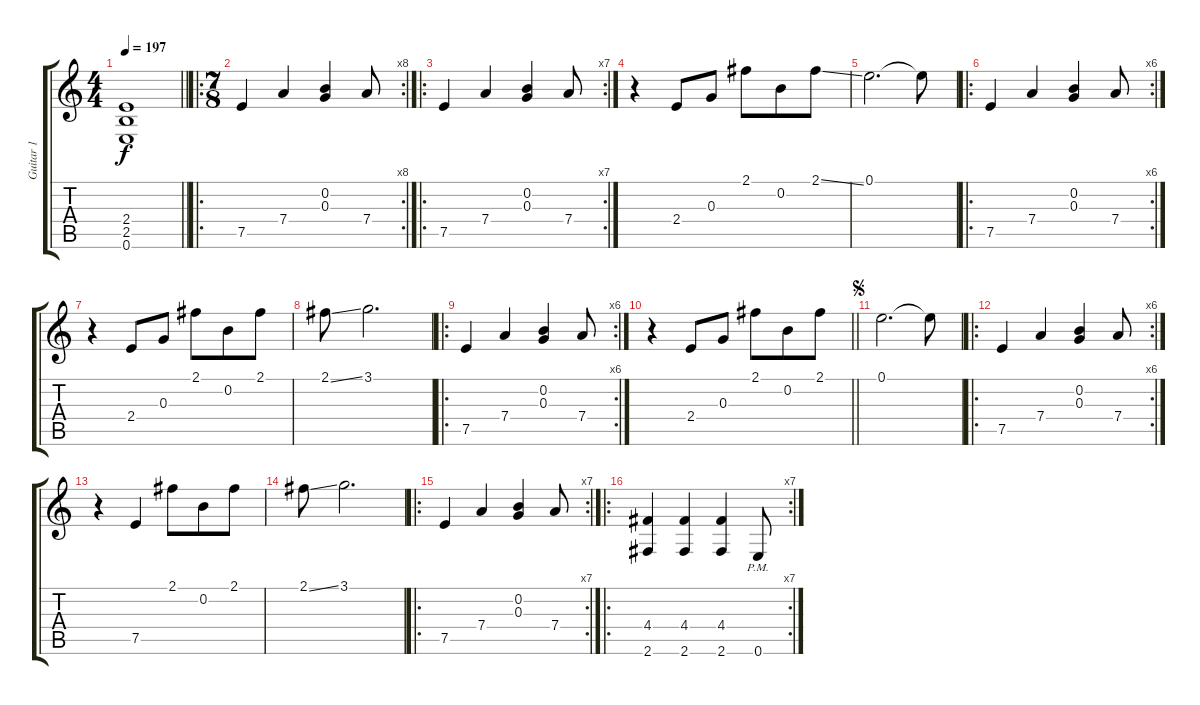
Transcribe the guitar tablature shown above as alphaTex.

\track ("Guitar 1" "Guitar 1") {instrument distortionguitar}
\staff {score tabs}
\tuning (E4 B3 G3 D3 A2 E2) {hide}
\ts (4 4)
\tempo 197
\clef g2
\barLineRight lightlight
\ks c
(2.4{t} 2.5{t} 0.6{t}).1{dy f} |
\ro
\rc 8
\ts (7 8)
7.5.4{instrument electricguitarjazz} 7.4.4 (0.2 0.3).4 7.4.8 |
\ro
\rc 7
7.5.4 7.4.4 (0.2 0.3).4 7.4.8 |
r.4 2.4.8 0.3.8 2.1.8 0.2.8 2.1{ss}.8 |
0.1.2{d} 0.1{t}.8 |
\ro
\rc 6
7.5.4 7.4.4 (0.2 0.3).4 7.4.8 |
r.4 2.4.8 0.3.8 2.1.8 0.2.8 2.1.8 |
2.1{ss}.8 3.1.2{d} |
\ro
\rc 6
7.5.4 7.4.4 (0.2 0.3).4 7.4.8 |
\barLineRight lightlight
r.4 2.4.8 0.3.8 2.1.8 0.2.8 2.1.8 |
\jump segno
0.1.2{d} 0.1{t}.8 |
\ro
\rc 6
7.5.4 7.4.4 (0.2 0.3).4 7.4.8 |
r.4 7.5.4 2.1.8 0.2.8 2.1.8 |
2.1{ss}.8 3.1.2{d} |
\ro
\rc 7
7.5.4 7.4.4 (0.2 0.3).4 7.4.8 |
\ro
\rc 7
(4.4 2.6).4{volume 15 instrument distortionguitar} (4.4 2.6).4 (4.4 2.6).4 0.6{pm}.8
